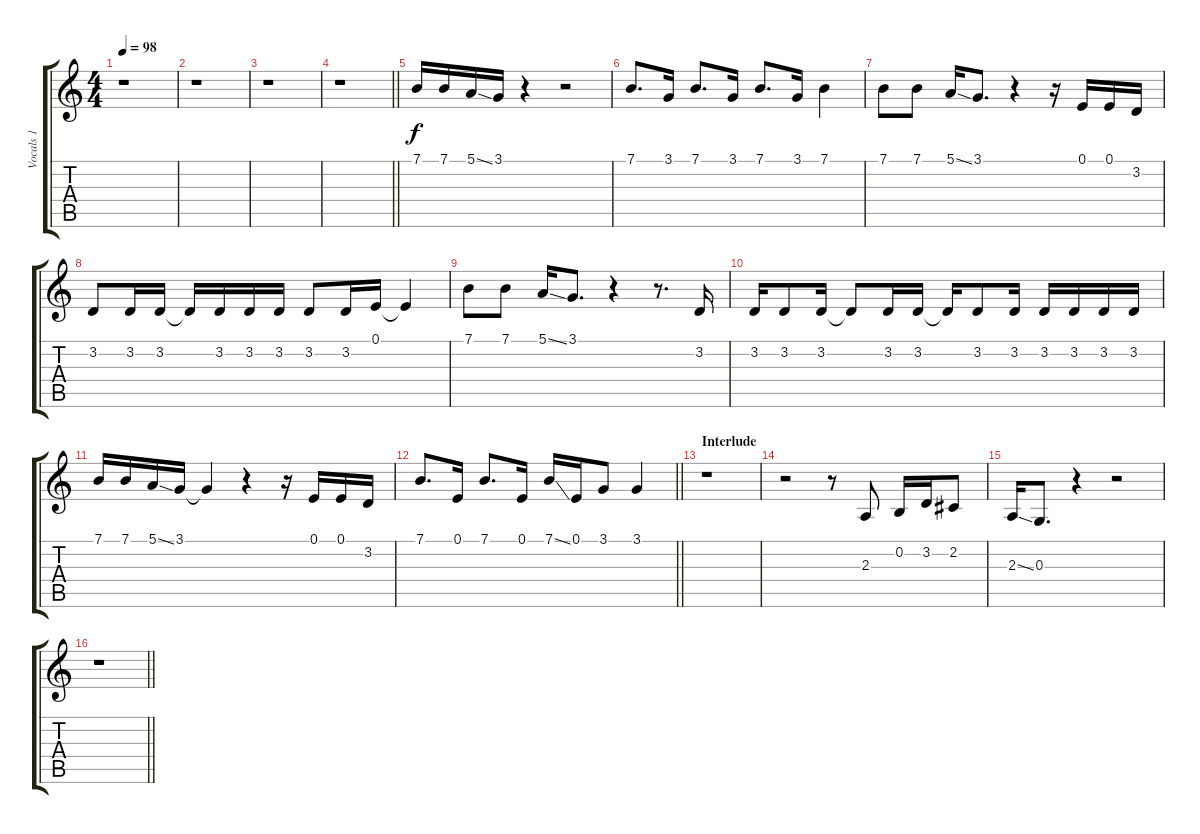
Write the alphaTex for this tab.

\track ("Vocals 1" "Vocals 1") {instrument clarinet}
\staff {score tabs}
\tuning (E4 B3 G3 D3 A2 E2) {hide}
\ts (4 4)
\tempo 98
\clef g2
\ks c
r.1{dy f} |
r.1 |
r.1 |
\barLineRight lightlight
r.1 |
7.1.16 7.1.16 5.1{ss}.16 3.1.16 r.4 r.2 |
7.1.8{d} 3.1.16 7.1.8{d} 3.1.16 7.1.8{d} 3.1.16 7.1.4 |
7.1.8 7.1.8 5.1{ss}.16 3.1.8{d} r.4 r.16 0.1.16 0.1.16 3.2.16 |
3.2.8 3.2.16 3.2.16 3.2{t}.16 3.2.16 3.2.16 3.2.16 3.2.8 3.2.16 0.1.16 0.1{t}.4 |
7.1.8 7.1.8 5.1{ss}.16 3.1.8{d} r.4 r.8{d} 3.2.16 |
3.2.16 3.2.8 3.2.16 3.2{t}.8 3.2.16 3.2.16 3.2{t}.16 3.2.8 3.2.16 3.2.16 3.2.16 3.2.16 3.2.16 |
7.1.16 7.1.16 5.1{ss}.16 3.1.16 3.1{t}.4 r.4 r.16 0.1.16 0.1.16 3.2.16 |
\barLineRight lightlight
7.1.8{d} 0.1.16 7.1.8{d} 0.1.16 7.1{ss}.16 0.1.16 3.1.8 3.1.4 |
\section ("" "Interlude")
r.1 |
r.2 r.8 2.3.8 0.2.16 3.2.16 2.2.8 |
2.3{ss}.16 0.3.8{d} r.4 r.2 |
\barLineRight lightlight
r.1
